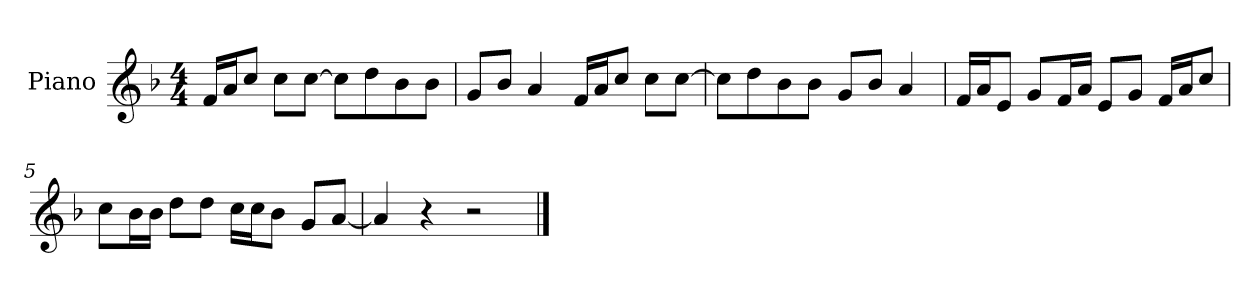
**kern
*part1
*staff1
*I"Piano
*I'P-no
*clefG2
*k[b-]
*M4/4
*MM90
=1
16f/LL
16a/J
8cc/J
8cc\L
[8cc\J
8cc\L]
8dd\
8b-\
8b-\J
=2
8g/L
8b-/J
4a/
16f/LL
16a/J
8cc/J
8cc\L
[8cc\J
=3
8cc\L]
8dd\
8b-\
8b-\J
8g/L
8b-/J
4a/
=4
16f/LL
16a/J
8e/J
8g/L
16f/L
16a/JJ
8e/L
8g/J
16f/LL
16a/J
8cc/J
!!LO:LB:g=z
=5
8cc\L
16b-\L
16b-\JJ
8dd\L
8dd\J
16cc\LL
16cc\J
8b-\J
8g/L
[8a/J
=6
4a/]
4r
2r
==
*-
